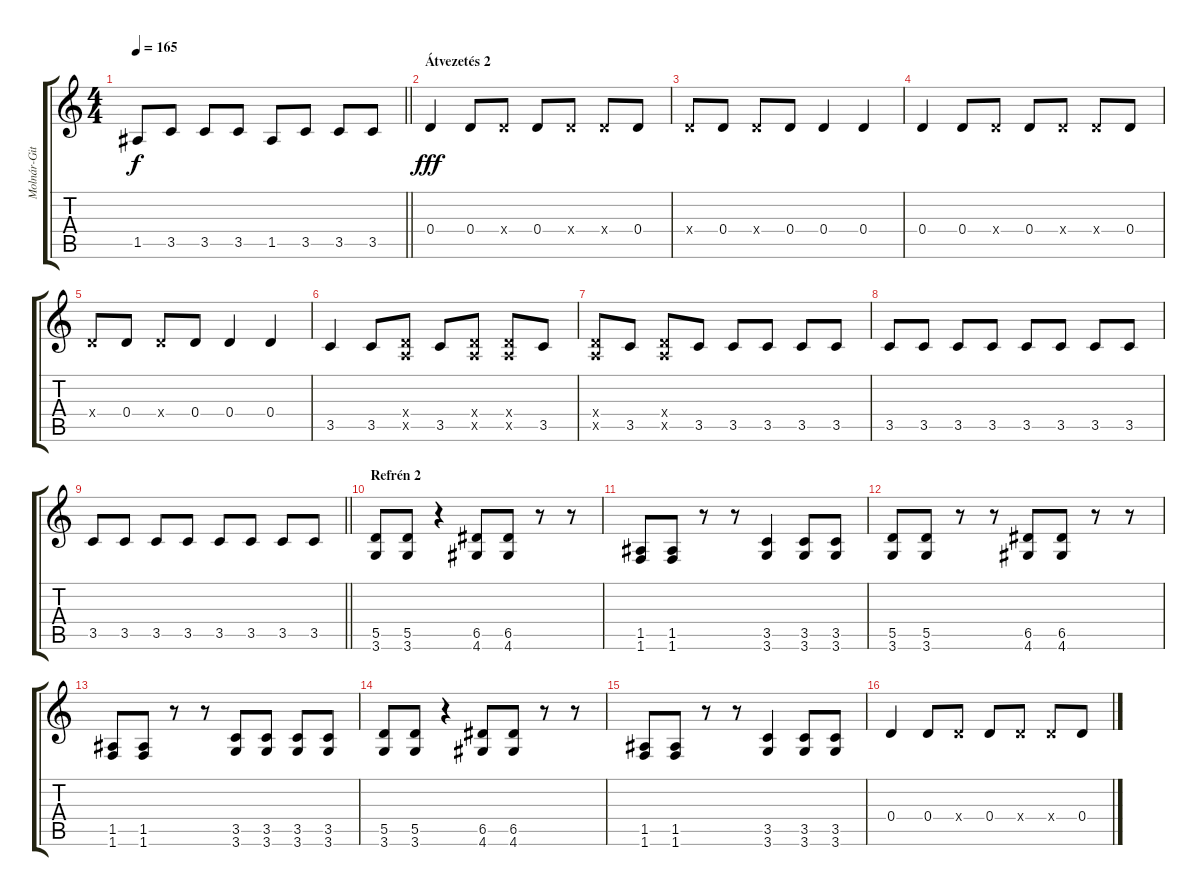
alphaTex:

\track ("Molnár-Gitár" "Molnár-Git") {instrument overdrivenguitar}
\staff {score tabs}
\tuning (E4 B3 G3 D3 A2 E2) {hide}
\ts (4 4)
\tempo 165
\clef g2
\barLineRight lightlight
\ks c
1.5.8{dy f} 3.5.8 3.5.8 3.5.8 1.5.8 3.5.8 3.5.8 3.5.8 |
\section ("" "Átvezetés 2")
0.4.4{dy fff} 0.4.8 0.4{x}.8 0.4.8 0.4{x}.8 0.4{x}.8 0.4.8 |
0.4{x}.8 0.4.8 0.4{x}.8 0.4.8 0.4.4 0.4.4 |
0.4.4 0.4.8 0.4{x}.8 0.4.8 0.4{x}.8 0.4{x}.8 0.4.8 |
0.4{x}.8 0.4.8 0.4{x}.8 0.4.8 0.4.4 0.4.4 |
3.5.4 3.5.8 (0.4{x} 0.5{x}).8 3.5.8 (0.4{x} 0.5{x}).8 (0.4{x} 0.5{x}).8 3.5.8 |
(0.4{x} 0.5{x}).8 3.5.8 (0.4{x} 0.5{x}).8 3.5.8 3.5.8 3.5.8 3.5.8 3.5.8 |
3.5.8 3.5.8 3.5.8 3.5.8 3.5.8 3.5.8 3.5.8 3.5.8 |
\barLineRight lightlight
3.5.8 3.5.8 3.5.8 3.5.8 3.5.8 3.5.8 3.5.8 3.5.8 |
\section ("" "Refrén 2")
(5.5 3.6).8 (5.5 3.6).8 r.4 (6.5 4.6).8 (6.5 4.6).8 r.8 r.8 |
(1.5 1.6).8 (1.5 1.6).8 r.8 r.8 (3.5 3.6).4 (3.5 3.6).8 (3.5 3.6).8 |
(5.5 3.6).8 (5.5 3.6).8 r.8 r.8 (6.5 4.6).8 (6.5 4.6).8 r.8 r.8 |
(1.5 1.6).8 (1.5 1.6).8 r.8 r.8 (3.5 3.6).8 (3.5 3.6).8 (3.5 3.6).8 (3.5 3.6).8 |
(5.5 3.6).8 (5.5 3.6).8 r.4 (6.5 4.6).8 (6.5 4.6).8 r.8 r.8 |
(1.5 1.6).8 (1.5 1.6).8 r.8 r.8 (3.5 3.6).4 (3.5 3.6).8 (3.5 3.6).8 |
0.4.4 0.4.8 0.4{x}.8 0.4.8 0.4{x}.8 0.4{x}.8 0.4.8
